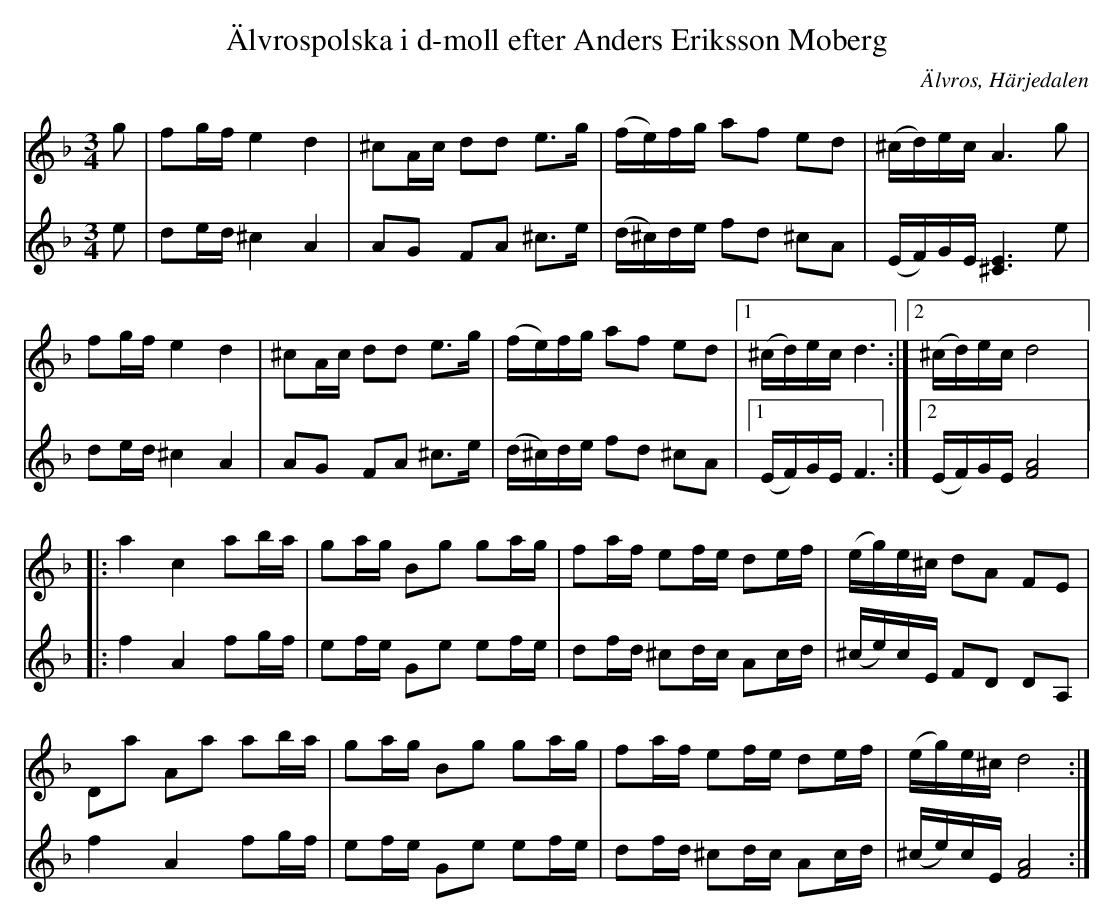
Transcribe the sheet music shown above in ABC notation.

X:1
T:Älvrospolska i d-moll efter Anders Eriksson Moberg
O:Älvros, Härjedalen
M:3/4
L:1/8
K:Dm
V:1
g|fg/f/ e2 d2|^cA/c/ dd e>g|(f/e/)f/g/ af ed|(^c/d/)e/c/ A3 g|!
fg/f/ e2 d2|^cA/c/ dd e>g|(f/e/)f/g/ af ed|[1(^c/d/)e/c/ d3:|[2(^c/d/)e/c/ d4|:!
a2 c2 ab/a/|ga/g/ Bg ga/g/|fa/f/ ef/e/ de/f/|(e/g/)e/^c/ dA FE|!
Da Aa ab/a/|ga/g/ Bg ga/g/|fa/f/ ef/e/ de/f/|(e/g/)e/^c/ d4:|]
V:2
e|de/d/ ^c2 A2|AG FA ^c>e|(d/^c/)d/e/ fd ^cA|(E/F/)G/E/ [^C3E3] e|!
de/d/ ^c2 A2|AG FA ^c>e|(d/^c/)d/e/ fd ^cA|[1(E/F/)G/E/ F3:|[2(E/F/)G/E/ [F4A4]|:!
f2 A2 fg/f/|ef/e/ Ge ef/e/|df/d/ ^cd/c/ Ac/d/|(^c/e/)c/E/ FD DA,|!
f2 A2 fg/f/|ef/e/ Ge ef/e/|df/d/ ^cd/c/ Ac/d/|(^c/e/)c/E/ [F4A4]:|]!
